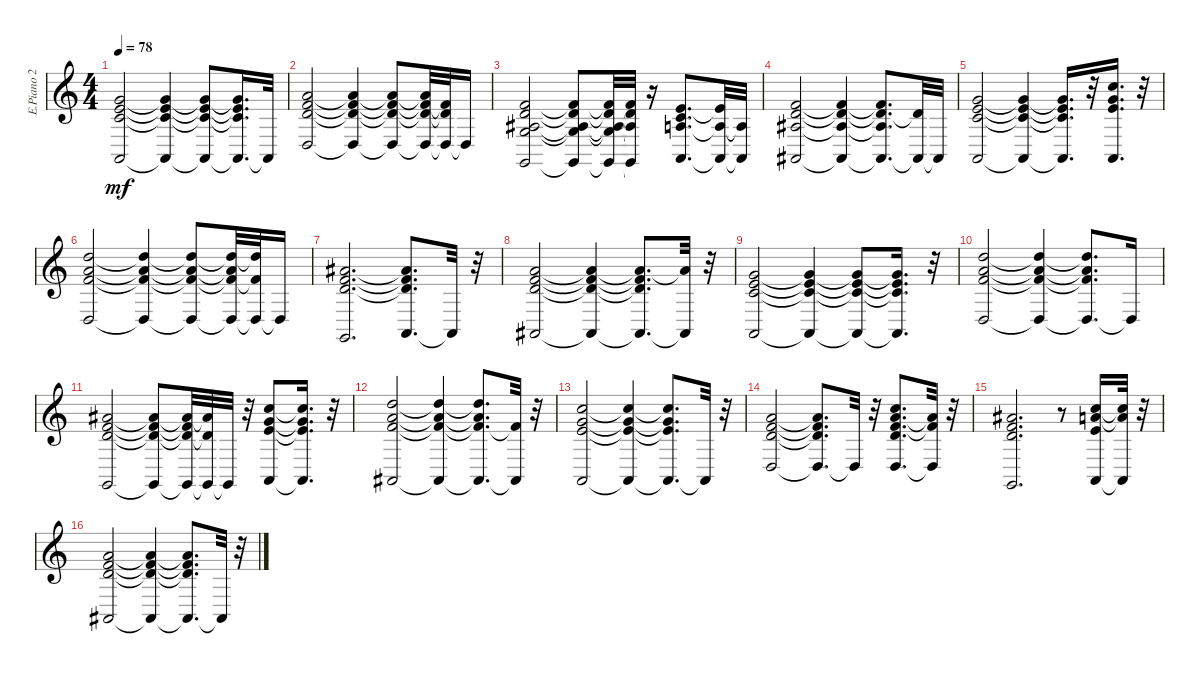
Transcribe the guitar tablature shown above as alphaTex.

\track ("E.Piano 2            (Staff 1)" "E.Piano 2 ") {instrument electricpiano1}
\staff {score}
\tuning (E4 B3 G3 D3 A2 E2 B1) {hide}
\ts (4 4)
\tempo 78
\clef g2
\ks c
(0.1 1.2 12.3 0.5).2{dy mf} (0.1{t} 1.2{t} 12.3{t} 0.5{t}).4 (0.1{t} 1.2{t} 12.3{t} 0.5{t}).8 (0.1{t} 1.2{t} 12.3{t} 0.5{t}).16{d} 0.5{t}.32 |
(1.1 3.2 14.3 0.4).2 (1.1{t} 3.2{t} 14.3{t} 0.4{t}).4 (1.1{t} 3.2{t} 14.3{t} 0.4{t}).8 (1.1{t} 3.2{t} 14.3{t} 0.4{t}).32 (1.1{t} 3.2{t} 0.4{t}).32 0.4{t}.16 |
(1.1 3.2 3.3 5.4 3.6).2 (1.1{t} 3.2{t} 3.3{t} 5.4{t} 3.6{t}).8 (1.1{t} 3.2{t} 3.3{t} 5.4{t} 3.6{t}).32 (1.1{t} 3.2{t} 3.3{t} 3.6{t}).32 r.16 (0.1 1.2 2.3 0.5).8{d} (0.1{t} 2.3{t} 0.5{t}).32 (2.3{t} 0.5{t}).32 |
(1.1 3.2 3.3 1.5).2 (1.1{t} 3.2{t} 3.3{t} 1.5{t}).4 (1.1{t} 3.2{t} 3.3{t} 1.5{t}).8{d} (3.2{t} 1.5{t}).32 1.5{t}.32 |
(3.1 5.2 5.3 0.5).2 (3.1{t} 5.2{t} 5.3{t} 0.5{t}).4 (3.1{t} 5.2{t} 5.3{t} 0.5{t}).16{d} r.32 (0.1 8.2 17.3 0.5).16{d} r.32 |
(10.1 6.2 14.3 0.4).2 (10.1{t} 6.2{t} 14.3{t} 0.4{t}).4 (10.1{t} 6.2{t} 14.3{t} 0.4{t}).8 (10.1{t} 6.2{t} 14.3{t} 0.4{t}).32 (10.1{t} 6.2{t} 0.4{t}).32 0.4{t}.16 |
(6.1 6.2 7.3 3.6).2{d} (6.1{t} 6.2{t} 7.3{t} 0.5).8{d} 0.5{t}.32 r.32 |
(5.1 6.2 7.3 1.5).2 (5.1{t} 6.2{t} 7.3{t} 1.5{t}).4 (5.1{t} 6.2{t} 7.3{t} 1.5{t}).8{d} (5.1{t} 1.5{t}).32 r.32 |
(3.1 5.2 5.3 0.5).2 (3.1{t} 5.2{t} 5.3{t} 0.5{t}).4 (3.1{t} 5.2{t} 5.3{t} 0.5{t}).8 (3.1{t} 5.2{t} 5.3{t} 0.5{t}).16{d} r.32 |
(1.1 10.2 19.3 0.4).2 (1.1{t} 10.2{t} 19.3{t} 0.4{t}).4 (1.1{t} 10.2{t} 19.3{t} 0.4{t}).8{d} 0.4{t}.16 |
(6.1 3.2 10.3 3.6).2 (6.1{t} 3.2{t} 10.3{t} 3.6{t}).8 (6.1{t} 3.2{t} 10.3{t} 3.6{t}).32 (6.1{t} 3.2{t} 3.6{t}).32 3.6{t}.32 r.32 (0.1 13.2 12.3 0.5).8 (0.1{t} 13.2{t} 12.3{t} 0.5{t}).16{d} r.32 |
(1.1 15.2 14.3 1.5).2 (1.1{t} 15.2{t} 14.3{t} 1.5{t}).4 (1.1{t} 15.2{t} 14.3{t} 1.5{t}).8{d} (1.1{t} 1.5{t}).32 r.32 |
(3.1 13.2 9.3 0.5).2 (3.1{t} 13.2{t} 9.3{t} 0.5{t}).4 (3.1{t} 13.2{t} 9.3{t} 0.5{t}).8{d} 0.5{t}.32 r.32 |
(5.1 3.2 10.3 0.4).2 (5.1{t} 3.2{t} 10.3{t} 0.4{t}).8{d} 0.4{t}.32 r.32 (1.1 10.2 17.3 0.4 17.5).8{d} (1.1{t} 10.2{t} 0.4{t}).32 r.32 |
(6.1 6.2 7.3 3.6).2{d} r.8 (5.1 13.2 9.3 0.5).16 (5.1{t} 13.2{t} 0.5{t}).32 r.32 |
(5.1 6.2 7.3 1.5).2 (5.1{t} 6.2{t} 7.3{t} 1.5{t}).4 (5.1{t} 6.2{t} 7.3{t} 1.5{t}).8{d} 1.5{t}.32 r.32
